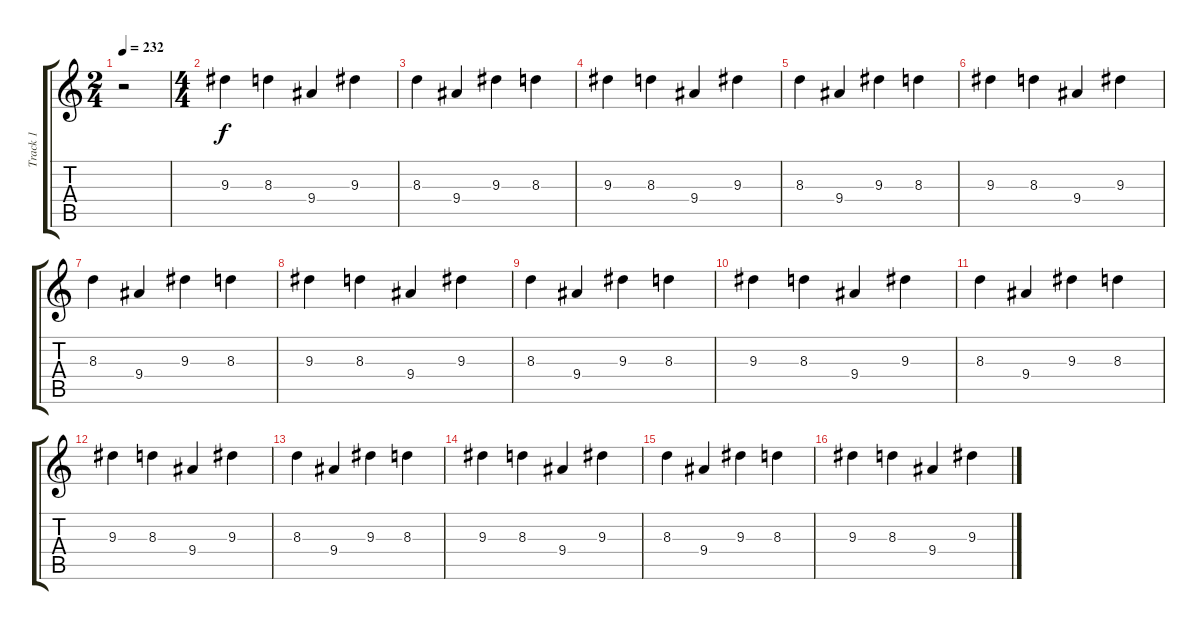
\track ("Track 1" "Track 1") {instrument distortionguitar}
\staff {score tabs}
\tuning (Eb4 Bb3 Gb3 Db3 Ab2 Db2) {hide}
\ts (2 4)
\tempo 232
\clef g2
\ks c
r.2{dy f instrument distortionguitar} |
\ts (4 4)
9.3.4{instrument cello} 8.3.4 9.4.4 9.3.4 |
8.3.4 9.4.4 9.3.4 8.3.4 |
9.3.4 8.3.4 9.4.4 9.3.4 |
8.3.4 9.4.4 9.3.4 8.3.4 |
9.3.4 8.3.4 9.4.4 9.3.4 |
8.3.4 9.4.4 9.3.4 8.3.4 |
9.3.4 8.3.4 9.4.4 9.3.4 |
8.3.4 9.4.4 9.3.4 8.3.4 |
9.3.4 8.3.4 9.4.4 9.3.4 |
8.3.4 9.4.4 9.3.4 8.3.4 |
9.3.4 8.3.4 9.4.4 9.3.4 |
8.3.4 9.4.4 9.3.4 8.3.4 |
9.3.4 8.3.4 9.4.4 9.3.4 |
8.3.4 9.4.4 9.3.4 8.3.4 |
9.3.4 8.3.4 9.4.4 9.3.4
